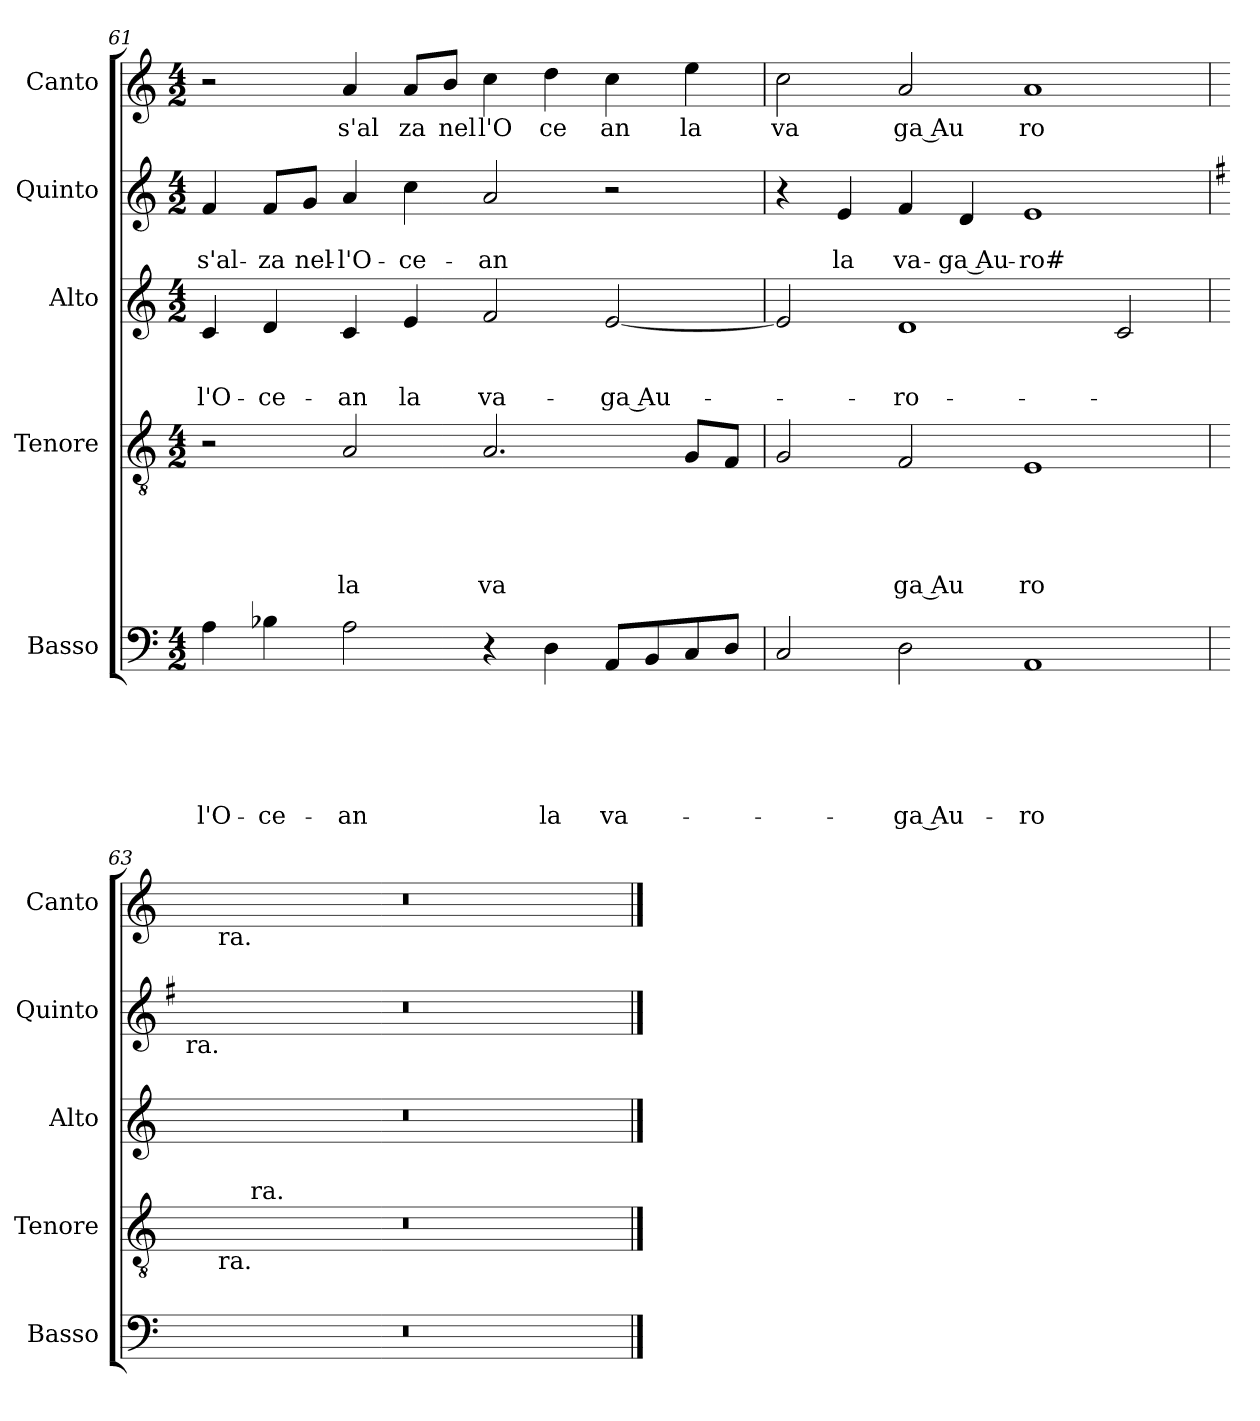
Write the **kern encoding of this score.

**kern	**text	**text	**text	**text	**text	**text	**kern	**text	**text	**text	**text	**text	**kern	**text	**text	**text	**kern	**text	**text	**kern	**text
*part5	*part5	*part5	*part5	*part5	*part5	*part5	*part4	*part4	*part4	*part4	*part4	*part4	*part3	*part3	*part3	*part3	*part2	*part2	*part2	*part1	*part1
*staff5	*staff5	*staff5	*staff5	*staff5	*staff5	*staff5	*staff4	*staff4	*staff4	*staff4	*staff4	*staff4	*staff3	*staff3	*staff3	*staff3	*staff2	*staff2	*staff2	*staff1	*staff1
*I"Basso	*	*	*	*	*	*	*I"Tenore	*	*	*	*	*	*I"Alto	*	*	*	*I"Quinto	*	*	*I"Canto	*
*I'Basso	*	*	*	*	*	*	*I'Tenore	*	*	*	*	*	*I'Alto	*	*	*	*I'Quinto	*	*	*I'Canto	*
*clefF4	*	*	*	*	*	*	*clefGv2	*	*	*	*	*	*clefG2	*	*	*	*clefG2	*	*	*clefG2	*
*k[]	*	*	*	*	*	*	*k[]	*	*	*	*	*	*k[]	*	*	*	*k[]	*	*	*k[]	*
*C:	*	*	*	*	*	*	*C:	*	*	*	*	*	*C:	*	*	*	*C:	*	*	*C:	*
*M4/2	*	*	*	*	*	*	*M4/2	*	*	*	*	*	*M4/2	*	*	*	*M4/2	*	*	*M4/2	*
=61	=61	=61	=61	=61	=61	=61	=61	=61	=61	=61	=61	=61	=61	=61	=61	=61	=61	=61	=61	=61	=61
!	!	!	!	!	!	!LO:LY:b	!	!	!	!	!	!	!	!	!	!LO:LY:b	!	!	!LO:LY:b	!	!
4A\	.	.	.	.	.	-l'O-	2r	.	.	.	.	.	4c/	.	.	-l'O-	4f/	.	s'al-	2r	.
!	!	!	!	!	!	!LO:LY:b	!	!	!	!	!	!	!	!	!	!LO:LY:b	!	!	!LO:LY:b	!	!
4B-X\	.	.	.	.	.	-ce-	.	.	.	.	.	.	4d/	.	.	-ce-	8f/L	.	-za	.	.
!	!	!	!	!	!	!	!	!	!	!	!	!	!	!	!	!	!	!	!LO:LY:b	!	!
.	.	.	.	.	.	.	.	.	.	.	.	.	.	.	.	.	8g/J	.	nel-	.	.
!	!	!	!	!	!	!LO:LY:b	!	!	!	!	!	!LO:LY:b	!	!	!	!LO:LY:b	!	!	!LO:LY:b	!	!LO:LY:b
2A\	.	.	.	.	.	-an	2A/	.	.	.	.	la	4c/	.	.	-an	4a/	.	-l'O-	4a/	s'al
!	!	!	!	!	!	!	!	!	!	!	!	!	!	!	!	!LO:LY:b	!	!	!LO:LY:b	!	!LO:LY:b
.	.	.	.	.	.	.	.	.	.	.	.	.	4e/	.	.	la	4cc\	.	-ce-	8a/L	za
!	!	!	!	!	!	!	!	!	!	!	!	!	!	!	!	!	!	!	!	!	!LO:LY:b
.	.	.	.	.	.	.	.	.	.	.	.	.	.	.	.	.	.	.	.	8b/J	nel
!	!	!	!	!	!	!	!	!	!	!	!	!LO:LY:b	!	!	!	!LO:LY:b	!	!	!LO:LY:b	!	!LO:LY:b
4r	.	.	.	.	.	.	2.A/	.	.	.	.	va	2f/	.	.	va-	2a/	.	-an	4cc\	l'O
!	!	!	!	!	!	!LO:LY:b	!	!	!	!	!	!	!	!	!	!	!	!	!	!	!LO:LY:b
4D\	.	.	.	.	.	la	.	.	.	.	.	.	.	.	.	.	.	.	.	4dd\	ce
!	!	!	!	!	!	!LO:LY:b	!	!	!	!	!	!	!	!	!	!LO:LY:b	!	!	!	!	!LO:LY:b
8AA/L	.	.	.	.	.	va-	.	.	.	.	.	.	[<2e/	.	.	-ga Au-	2r	.	.	4cc\	an
8BB/	.	.	.	.	.	.	.	.	.	.	.	.	.	.	.	.	.	.	.	.	.
!	!	!	!	!	!	!	!	!	!	!	!	!	!	!	!	!	!	!	!	!	!LO:LY:b
8C/	.	.	.	.	.	.	8G/L	.	.	.	.	.	.	.	.	.	.	.	.	4ee\	la
8D/J	.	.	.	.	.	.	8F/J	.	.	.	.	.	.	.	.	.	.	.	.	.	.
=62	=62	=62	=62	=62	=62	=62	=62	=62	=62	=62	=62	=62	=62	=62	=62	=62	=62	=62	=62	=62	=62
!	!	!	!	!	!	!	!	!	!	!	!	!	!	!	!	!	!	!	!	!	!LO:LY:b
2C/	.	.	.	.	.	.	2G/	.	.	.	.	.	2e/]	.	.	.	4r	.	.	2cc\	va
!	!	!	!	!	!	!	!	!	!	!	!	!	!	!	!	!	!	!	!LO:LY:b	!	!
.	.	.	.	.	.	.	.	.	.	.	.	.	.	.	.	.	4e/	.	la	.	.
!	!	!	!	!	!	!LO:LY:b:rj	!	!	!	!	!	!LO:LY:b:rj	!	!	!	!LO:LY:b	!	!	!LO:LY:b	!	!LO:LY:b:rj
2D\	.	.	.	.	.	-ga Au-	2F/	.	.	.	.	ga Au	1d	.	.	-ro-	4f/	.	va-	2a/	ga Au
!	!	!	!	!	!	!	!	!	!	!	!	!	!	!	!	!	!	!	!LO:LY:b:rj	!	!
.	.	.	.	.	.	.	.	.	.	.	.	.	.	.	.	.	4d/	.	-ga Au-	.	.
!	!	!	!	!	!	!LO:LY:b	!	!	!	!	!	!LO:LY:b	!	!	!	!	!	!	!LO:LY:b	!	!LO:LY:b
1AA	.	.	.	.	.	-ro-	1E	.	.	.	.	ro	.	.	.	.	1e	.	-ro#-	1a	ro
.	.	.	.	.	.	.	.	.	.	.	.	.	2c/	.	.	.	.	.	.	.	.
=63	=63	=63	=63	=63	=63	=63	=63	=63	=63	=63	=63	=63	=63	=63	=63	=63	=63	=63	=63	=63	=63
*	*	*	*	*	*	*	*	*	*	*	*	*	*	*	*	*	*k[f#]	*	*	*	*
*	*	*	*	*	*	*	*	*	*	*	*	*	*	*	*	*	*G:	*	*	*	*
!	!	!	!	!	!	!	!	!	!	!	!	!	!	!	!	!	!LO:TX:b:t=ra.	!	!	!	!
*	*	*	*	*	*	*	*^	*	*	*	*	*	*	*	*	*	*	*	*	*^	*
*	*	*	*	*	*	*	*	*^	*	*	*	*	*	*	*	*	*	*	*	*	*	*	*
0r	.	.	.	.	.	.	0r	16.ryy	8ryy	.	.	.	.	.	0r	.	.	.	0r	.	.	0r	16.ryy	.
!	!	!	!	!	!	!	!	!	!	!	!	!	!	!	!	!	!	!	!	!	!	!	!LO:TX:b:t=ra.	!
!	!	!	!	!	!	!	!	!LO:TX:b:t=ra.	!	!	!	!	!	!	!	!	!	!	!	!	!	!	!	!
.	.	.	.	.	.	.	.	1ryy	.	.	.	.	.	.	.	.	.	.	.	.	.	.	1ryy	.
.	.	.	.	.	.	.	.	.	32ryy	.	.	.	.	.	.	.	.	.	.	.	.	.	.	.
!	!	!	!	!	!	!	!	!	!LO:TX:a:t=ra.	!	!	!	!	!	!	!	!	!	!	!	!	!	!	!
.	.	.	.	.	.	.	.	.	1ryy	.	.	.	.	.	.	.	.	.	.	.	.	.	.	.
.	.	.	.	.	.	.	.	2ryy	.	.	.	.	.	.	.	.	.	.	.	.	.	.	2ryy	.
.	.	.	.	.	.	.	.	.	2ryy	.	.	.	.	.	.	.	.	.	.	.	.	.	.	.
.	.	.	.	.	.	.	.	4ryy	.	.	.	.	.	.	.	.	.	.	.	.	.	.	4ryy	.
.	.	.	.	.	.	.	.	.	4ryy	.	.	.	.	.	.	.	.	.	.	.	.	.	.	.
.	.	.	.	.	.	.	.	8ryy	.	.	.	.	.	.	.	.	.	.	.	.	.	.	8ryy	.
.	.	.	.	.	.	.	.	.	16.ryy	.	.	.	.	.	.	.	.	.	.	.	.	.	.	.
.	.	.	.	.	.	.	.	32ryy	.	.	.	.	.	.	.	.	.	.	.	.	.	.	32ryy	.
*	*	*	*	*	*	*	*v	*v	*v	*	*	*	*	*	*	*	*	*	*	*	*	*v	*v	*
==	==	==	==	==	==	==	==	==	==	==	==	==	==	==	==	==	==	==	==	==	==
*-	*-	*-	*-	*-	*-	*-	*-	*-	*-	*-	*-	*-	*-	*-	*-	*-	*-	*-	*-	*-	*-
